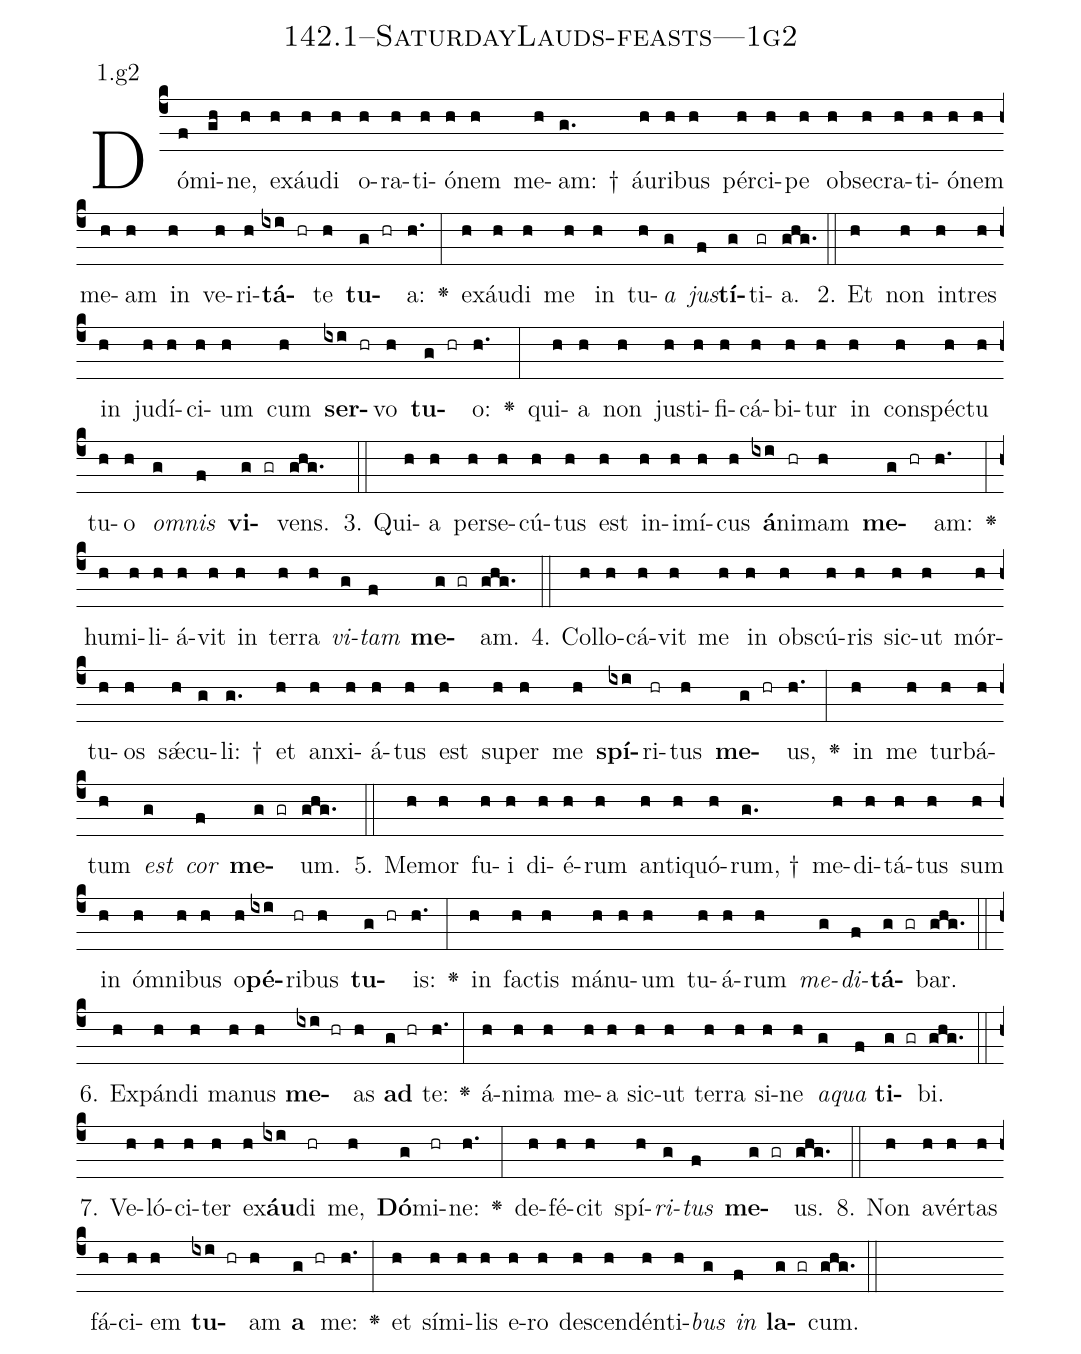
name: 142.1--SaturdayLauds-feasts---1g2;
annotation: 1.g2;
%%
(c4)Dó(f)mi(gh)ne,(h) ex(h)áu(h)di(h) o(h)ra(h)ti(h)ó(h)nem(h) me(h)am: †(g.) áu(h)ri(h)bus(h) pér(h)ci(h)pe(h) ob(h)se(h)cra(h)ti(h)ó(h)nem(h) me(h)am(h) in(h) ve(h)ri(h)<b>tá</b>(ixi hr)te(h) <b>tu</b>(g hr)a:(h.) <v>\greheightstar</v>(:) ex(h)áu(h)di(h) me(h) in(h) tu(h)<i>a</i>(g) <i>jus</i>(f)<b>tí</b>(g)ti(gr)a.(ghg.) (::)
2. Et(h) non(h) in(h)tres(h) in(h) ju(h)dí(h)ci(h)um(h) cum(h) <b>ser</b>(ixi hr)vo(h) <b>tu</b>(g hr)o:(h.) <v>\greheightstar</v>(:) qui(h)a(h) non(h) jus(h)ti(h)fi(h)cá(h)bi(h)tur(h) in(h) con(h)spéc(h)tu(h) tu(h)o(h) <i>om</i>(g)<i>nis</i>(f) <b>vi</b>(g gr)vens.(ghg.) (::)
3. Qui(h)a(h) per(h)se(h)cú(h)tus(h) est(h) in(h)i(h)mí(h)cus(h) <b>á</b>(ixi)ni(hr)mam(h) <b>me</b>(g hr)am:(h.) <v>\greheightstar</v>(:) hu(h)mi(h)li(h)á(h)vit(h) in(h) ter(h)ra(h) <i>vi</i>(g)<i>tam</i>(f) <b>me</b>(g gr)am.(ghg.) (::)
4. Col(h)lo(h)cá(h)vit(h) me(h) in(h) obs(h)cú(h)ris(h) sic(h)ut(h) mór(h)tu(h)os(h) sǽ(h)cu(g)li: †(g.) et(h) an(h)xi(h)á(h)tus(h) est(h) su(h)per(h) me(h) <b>spí</b>(ixi)ri(hr)tus(h) <b>me</b>(g hr)us,(h.) <v>\greheightstar</v>(:) in(h) me(h) tur(h)bá(h)tum(h) <i>est</i>(g) <i>cor</i>(f) <b>me</b>(g gr)um.(ghg.) (::)
5. Me(h)mor(h) fu(h)i(h) di(h)é(h)rum(h) an(h)ti(h)quó(h)rum, †(g.) me(h)di(h)tá(h)tus(h) sum(h) in(h) óm(h)ni(h)bus(h) o(h)<b>pé</b>(ixi)ri(hr)bus(h) <b>tu</b>(g hr)is:(h.) <v>\greheightstar</v>(:) in(h) fac(h)tis(h) má(h)nu(h)um(h) tu(h)á(h)rum(h) <i>me</i>(g)<i>di</i>(f)<b>tá</b>(g gr)bar.(ghg.) (::)
6. Ex(h)pán(h)di(h) ma(h)nus(h) <b>me</b>(ixi hr)as(h) <b>ad</b>(g hr) te:(h.) <v>\greheightstar</v>(:) á(h)ni(h)ma(h) me(h)a(h) sic(h)ut(h) ter(h)ra(h) si(h)ne(h) <i>a</i>(g)<i>qua</i>(f) <b>ti</b>(g gr)bi.(ghg.) (::)
7. Ve(h)ló(h)ci(h)ter(h) ex(h)<b>áu</b>(ixi)di(hr) me,(h) <b>Dó</b>(g)mi(hr)ne:(h.) <v>\greheightstar</v>(:) de(h)fé(h)cit(h) spí(h)<i>ri</i>(g)<i>tus</i>(f) <b>me</b>(g gr)us.(ghg.) (::)
8. Non(h) a(h)vér(h)tas(h) fá(h)ci(h)em(h) <b>tu</b>(ixi hr)am(h) <b>a</b>(g hr) me:(h.) <v>\greheightstar</v>(:) et(h) sí(h)mi(h)lis(h) e(h)ro(h) de(h)scen(h)dén(h)ti(h)<i>bus</i>(g) <i>in</i>(f) <b>la</b>(g gr)cum.(ghg.) (::)
